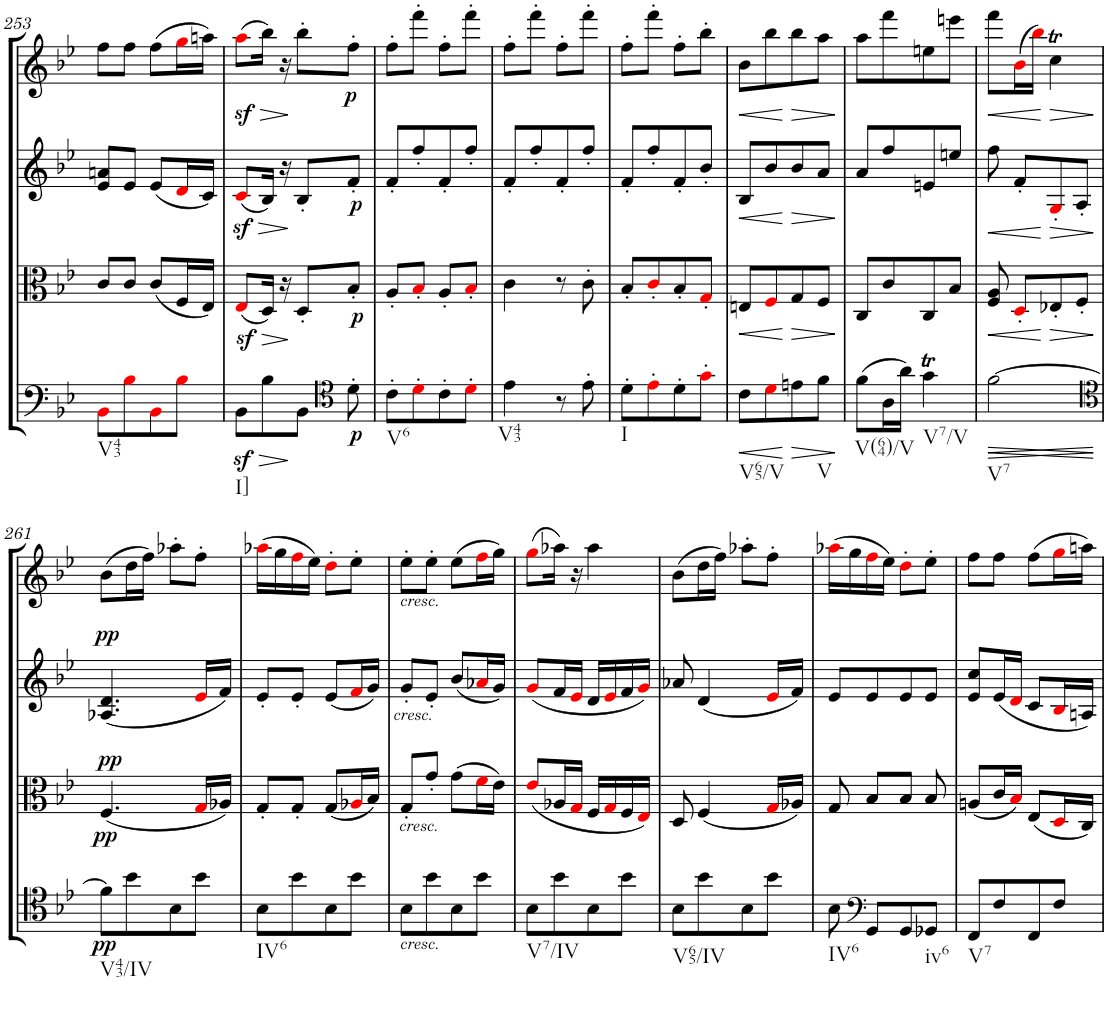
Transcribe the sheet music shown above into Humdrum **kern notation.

**kern	**dynam	**kern	**dynam	**kern	**dynam	**kern	**dynam
*part4	*part4	*part3	*part3	*part2	*part2	*part1	*part1
*staff4	*staff4	*staff3	*staff3	*staff2	*staff2	*staff1	*staff1
*I"Cello	*	*I"Viola	*	*I"2nd Violin	*	*I"1st Violin	*
*	*	*I'Vla	*	*I'Vln	*	*I'Vln	*
!!LO:PB:g=z
*clefF4	*	*clefC3	*	*clefG2	*	*clefG2	*
*k[b-e-]	*	*k[b-e-]	*	*k[b-e-]	*	*k[b-e-]	*
*B-:	*	*B-:	*	*B-:	*	*B-:	*
*M2/4	*	*M2/4	*	*M2/4	*	*M2/4	*
=253	=253	=253	=253	=253	=253	=253	=253
!LO:TX:b:t=V43	!	!	!	!	!	!	!
8BB-i\L	.	8c/L	.	8e-/ 8an/L	.	8ff\L	.
8B-i\	.	8c/J	.	8e-/J	.	8ff\J	.
8BB-i\	.	(8c/L	.	(8e-/L	.	(8ff\L	.
8B-i\J	.	16F/L	.	16di/L	.	16ggi\L	.
.	.	16E-/JJ)	.	16c/JJ)	.	16aan\JJ)	.
=254	=254	=254	=254	=254	=254	=254	=254
!LO:TX:b:t=I]	!	!	!	!	!	!	!
!	!LO:HP:b	!	!LO:HP:b	!	!LO:HP:b	!	!LO:HP:b
8BB-z<\L	>	(8E-z<i/L	>	(8cz<i/L	>	(8aaz<i\L	>
8B-\	.	16D/Jk)	.	16B-/Jk)	.	16bb-\Jk)	.
.	.	16r	.	16r	.	16r	.
8BB-\J	]	8D'/L	]	8B-'/L	]	8bb-'\L	]
*clefC4	*	*	*	*	*	*	*
!	!LO:DY:b	!	!LO:DY:b	!	!LO:DY:b	!	!LO:DY:b
8d'\	p	8B-'/J	p	8f'/J	p	8ff'\J	p
=255	=255	=255	=255	=255	=255	=255	=255
!LO:TX:b:t=V6	!	!	!	!	!	!	!
8c'\L	.	8A'/L	.	8f'/L	.	8ff'\L	.
8d'i\	.	8B-'i/J	.	8ff'/	.	8fff'\J	.
8c'\	.	8A'/L	.	8f'/	.	8ff'\L	.
8d'i\J	.	8B-'i/J	.	8ff'/J	.	8fff'\J	.
=256	=256	=256	=256	=256	=256	=256	=256
!LO:TX:b:t=V43	!	!	!	!	!	!	!
4e-\	.	4c\	.	8f'/L	.	8ff'\L	.
.	.	.	.	8ff'/	.	8fff'\J	.
8r	.	8r	.	8f'/	.	8ff'\L	.
8e-'\	.	8c'\	.	8ff'/J	.	8fff'\J	.
=257	=257	=257	=257	=257	=257	=257	=257
!LO:TX:b:t=I	!	!	!	!	!	!	!
8d'\L	.	8B-'/L	.	8f'/L	.	8ff'\L	.
8e-'i\	.	8c'i/	.	8ff'/	.	8fff'\J	.
8d'\	.	8B-'/	.	8f'/	.	8ff'\L	.
8g'i\J	.	8G'i/J	.	8b-'/J	.	8bb-'\J	.
=258	=258	=258	=258	=258	=258	=258	=258
!LO:TX:b:t=V65/V	!	!	!	!	!	!	!
!	!LO:HP:b	!	!LO:HP:b	!	!LO:HP:b	!	!LO:HP:b
8c\L	<	8En/L	<	8B-/L	<	8b-\L	<
8di\	.	8Fi/	.	8b-/	.	8bb-\	.
!	!LO:HP:n=1:b	!	!LO:HP:n=1:b	!	!LO:HP:n=1:b	!	!LO:HP:n=1:b
8en\	[ >	8G/	[ >	8b-/	[ >	8bb-\	[ >
!LO:TX:b:t=V	!	!	!	!	!	!	!
8f\J	.	8F/J	.	8a/J	.	8aa\J	.
.	]	.	]	.	]	.	]
=259	=259	=259	=259	=259	=259	=259	=259
!LO:TX:b:t=V(64)/V	!	!	!	!	!	!	!
(8f\L	.	8C/L	.	8a/L	.	8aa\L	.
16A\L	.	8c/	.	8ff/	.	8fff\	.
16a\JJ)	.	.	.	.	.	.	.
!LO:TX:b:t=V7/V	!	!	!	!	!	!	!
4gT\	.	8C/	.	8en/	.	8een\	.
.	.	8B-/J	.	8een/J	.	8eeen\J	.
=260	=260	=260	=260	=260	=260	=260	=260
!LO:TX:b:t=V7	!	!	!	!	!	!	!
!	!LO:HP:b	!	!	!	!	!	!
!	!LO:HP:n=1:b	!	!LO:HP:b	!	!LO:HP:b	!	!LO:HP:b
[2f\	< >	8F/ 8A/	<	8ff\	<	8fff\L	<
.	.	8D'i/L	.	8f'/L	.	(16b-i\L	.
.	.	.	.	.	.	16bb-i\JJ)	.
!	!	!	!LO:HP:n=1:b	!	!LO:HP:n=1:b	!	!LO:HP:n=1:b
.	.	8E-X'/	[ >	8G'i/	[ >	4ccT\	[ >
.	.	8F'/J	.	8A'/J	.	.	.
.	[	.	]	.	]	.	]
!!LO:LB:g=z
=261	=261	=261	=261	=261	=261	=261	=261
*clefC4	*	*	*	*	*	*	*
!LO:TX:b:t=V43/IV	!	!	!	!	!	!	!
!	!LO:DY:b	!	!LO:DY:b	!	!	!	!
!	!	!	!LO:DY:n=1:a	!	!LO:DY:a	!	!
8f\L]	pp	(4.F/	pp pp	(4.A-X/ 4.d/	pp	(8b-\L	.
8b-\	]	.	.	.	.	16dd\L	.
.	.	.	.	.	.	16ff\JJ)	.
8B-\	.	.	.	.	.	8aa-X'\L	.
8b-\J	.	16Gi/LL	.	16e-i/LL	.	8ff'\J	.
.	.	16A-X/JJ)	.	16f/JJ)	.	.	.
=262	=262	=262	=262	=262	=262	=262	=262
!LO:TX:b:t=IV6	!	!	!	!	!	!	!
8B-\L	.	8G'/L	.	8e-'/L	.	(16aa-Xi\LL	.
.	.	.	.	.	.	16gg\	.
8b-\	.	8G'/J	.	8e-'/J	.	16ffi\	.
.	.	.	.	.	.	16ee-\JJ)	.
8B-\	.	(8G/L	.	(8e-/L	.	8dd'i\L	.
8b-\J	.	16A-Xi/L	.	16fi/L	.	8ee-'\J	.
.	.	16B-/JJ)	.	16g/JJ)	.	.	.
=263	=263	=263	=263	=263	=263	=263	=263
!	!	!	!	!	!	!LO:TX:b:i:t=cresc.	!
!	!	!	!	!LO:TX:b:i:t=cresc.	!	!	!
!	!	!LO:TX:b:i:t=cresc.	!	!	!	!	!
!LO:TX:b:i:t=cresc.	!	!	!	!	!	!	!
8B-\L	.	8G'/L	.	8g'/L	.	8ee-'\L	.
8b-\	.	8g'/J	.	8e-'/J	.	8ee-'\J	.
8B-\	.	(8g\L	.	(8b-/L	.	(8ee-\L	.
8b-\J	.	16fi\L	.	16a-Xi/L	.	16ffi\L	.
.	.	16e-\JJ)	.	16g/JJ)	.	16gg\JJ)	.
=264	=264	=264	=264	=264	=264	=264	=264
!LO:TX:b:t=V7/IV	!	!	!	!	!	!	!
8B-\L	.	(8e-i/L	.	(8gi/L	.	(8ggi\L	.
8b-\	.	16A-X/L	.	16f/L	.	16aa-X\Jk)	.
.	.	16Gi/JJ	.	16e-i/JJ	.	16r	.
8B-\	.	16F/LL	.	16d/LL	.	4aa-\	.
.	.	16Gi/	.	16e-i/	.	.	.
8b-\J	.	16F/	.	16f/	.	.	.
.	.	16E-i/JJ)	.	16gi/JJ)	.	.	.
=265	=265	=265	=265	=265	=265	=265	=265
!LO:TX:b:t=V65/IV	!	!	!	!	!	!	!
8B-\L	.	8D/	.	8a-X/	.	(8b-\L	.
8b-\	.	(4F/	.	(4d/	.	16dd\L	.
.	.	.	.	.	.	16ff\JJ)	.
8B-\	.	.	.	.	.	8aa-X'\L	.
8b-\J	.	16Gi/LL	.	16e-i/LL	.	8ff'\J	.
.	.	16A-X/JJ)	.	16f/JJ)	.	.	.
=266	=266	=266	=266	=266	=266	=266	=266
!LO:TX:b:t=IV6	!	!	!	!	!	!	!
8B-\	.	8G/	.	8e-/L	.	(16aa-Xi\LL	.
.	.	.	.	.	.	16gg\	.
*clefF4	*	*	*	*	*	*	*
8GG/L	.	8B-/L	.	8e-/	.	16ffi\	.
.	.	.	.	.	.	16ee-\JJ)	.
8GG/	.	8B-/J	.	8e-/	.	8dd'i\L	.
!LO:TX:b:t=iv6	!	!	!	!	!	!	!
8GG-X/J	.	8B-/	.	8e-/J	.	8ee-'\J	.
=267	=267	=267	=267	=267	=267	=267	=267
!LO:TX:b:t=V7	!	!	!	!	!	!	!
8FF/L	.	(8An/L	.	8e-/ 8cc/L	.	8ff\L	.
8F/	.	16c/L	.	(16e-/L	.	8ff\J	.
.	.	16B-i/JJ)	.	16di/JJ	.	.	.
8FF/	.	(8E-/L	.	8c/L	.	(8ff\L	.
8F/J	.	16Di/L	.	16B-i/L	.	16ggi\L	.
.	.	16C/JJ)	.	16An/JJ)	.	16aan\JJ)	.
=	=	=	=	=	=	=	=
*-	*-	*-	*-	*-	*-	*-	*-
